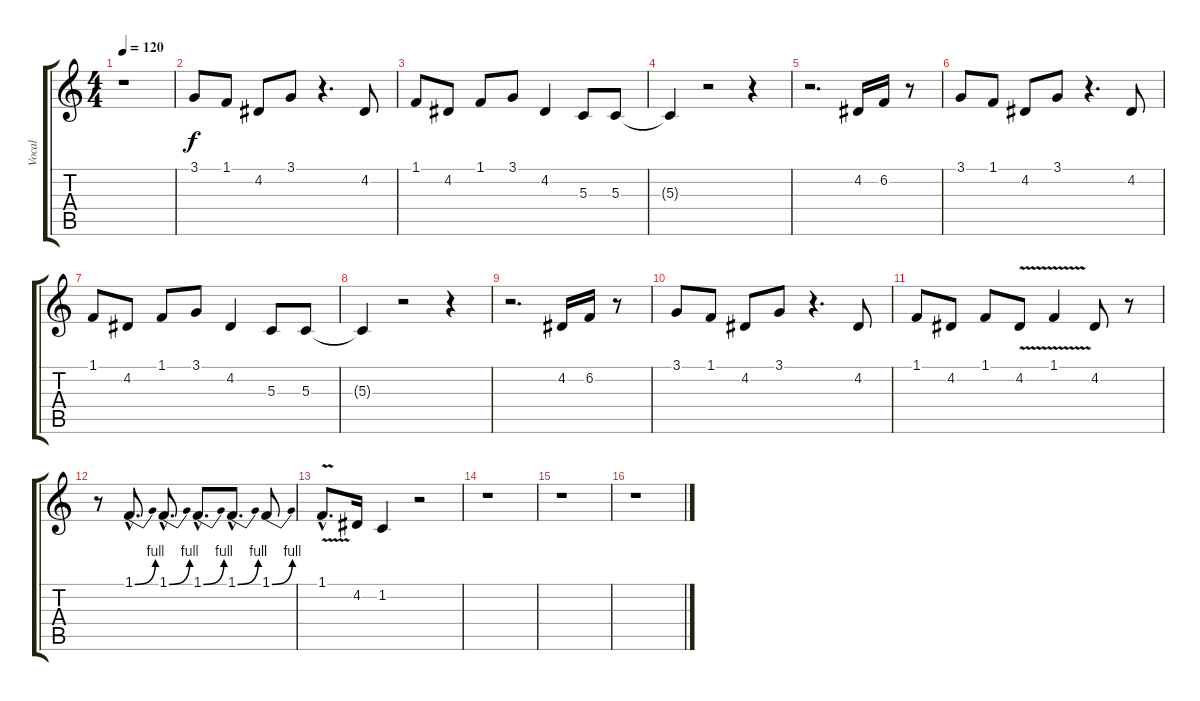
\track ("Vocal" "Vocal") {instrument lead8bassandlead}
\staff {score tabs}
\tuning (E4 B3 G3 D3 A2 E2) {hide}
\ts (4 4)
\tempo 120
\clef g2
\ks c
r.1{dy f} |
3.1.8 1.1.8 4.2.8 3.1.8 r.4{d} 4.2.8 |
1.1.8 4.2.8 1.1.8 3.1.8 4.2.4 5.3.8 5.3.8 |
5.3{t}.4 r.2 r.4 |
r.2{d} 4.2.16 6.2.16 r.8 |
3.1.8 1.1.8 4.2.8 3.1.8 r.4{d} 4.2.8 |
1.1.8 4.2.8 1.1.8 3.1.8 4.2.4 5.3.8 5.3.8 |
5.3{t}.4 r.2 r.4 |
r.2{d} 4.2.16 6.2.16 r.8 |
3.1.8 1.1.8 4.2.8 3.1.8 r.4{d} 4.2.8 |
1.1.8 4.2.8 1.1.8 4.2{v}.8 1.1{v}.4 4.2.8 r.8 |
r.8 1.1{be (bend 0 0 60 4) hac}.8{d} 1.1{be (bend 0 0 60 4) hac}.8{d} 1.1{be (bend 0 0 60 4) hac}.8{d} 1.1{be (bend 0 0 60 4) hac}.8{d} 1.1{be (bend 0 0 60 4)}.8 |
1.1{v hac}.8{d} 4.2.16 1.2.4 r.2 |
r.1 |
r.1 |
r.1
